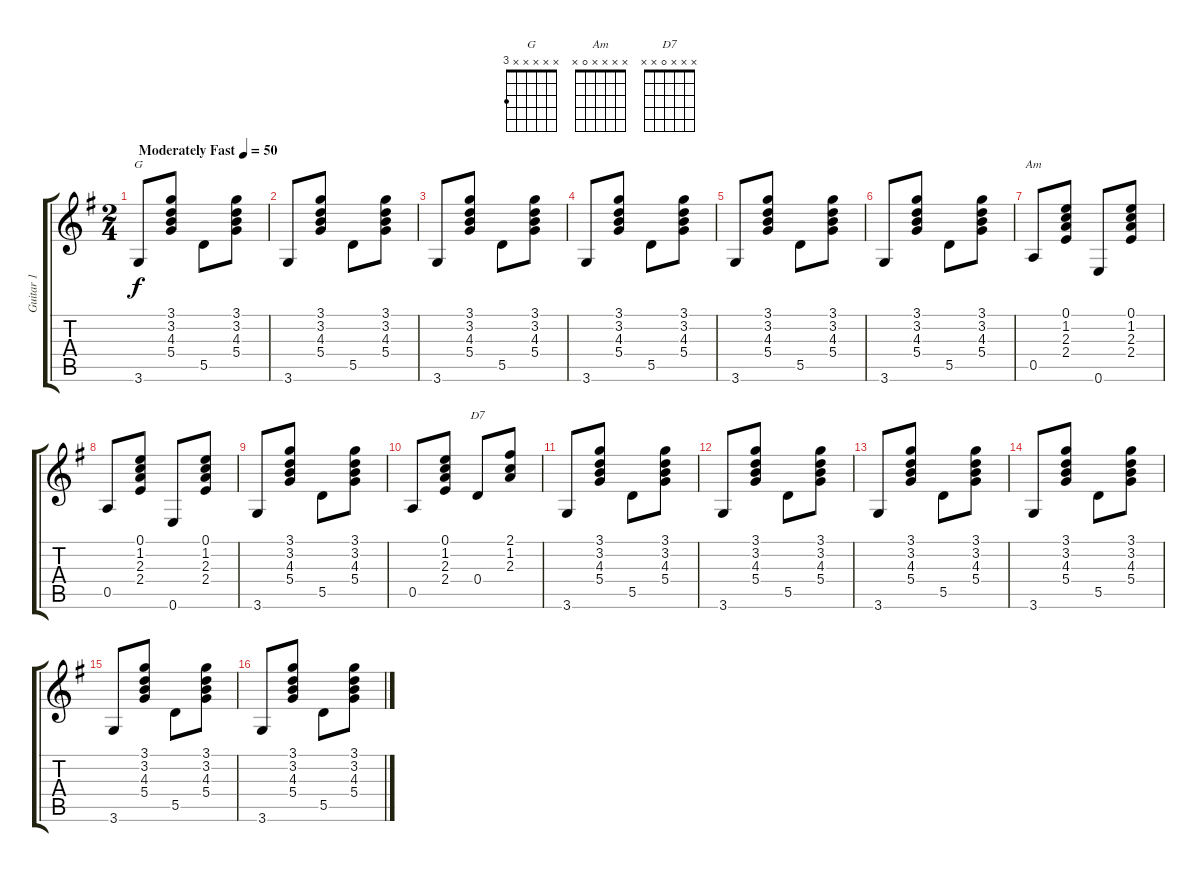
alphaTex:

\track ("Guitar 1" "Guitar 1") {instrument acousticguitarsteel}
\staff {score tabs}
\tuning (E4 B3 G3 D3 A2 E2) {hide}
\chord ("G" x x x x x 3)
\chord ("Am" x x x x 0 x)
\chord ("D7" x x x 0 x x)
\ts (2 4)
\tempo (50 "Moderately Fast")
\clef g2
\ks g
3.6.8{ch "G" dy f instrument acousticguitarsteel} (3.1 3.2 4.3 5.4).8 5.5.8 (3.1 3.2 4.3 5.4).8 |
3.6.8 (3.1 3.2 4.3 5.4).8 5.5.8 (3.1 3.2 4.3 5.4).8 |
3.6.8 (3.1 3.2 4.3 5.4).8 5.5.8 (3.1 3.2 4.3 5.4).8 |
3.6.8 (3.1 3.2 4.3 5.4).8 5.5.8 (3.1 3.2 4.3 5.4).8 |
3.6.8 (3.1 3.2 4.3 5.4).8 5.5.8 (3.1 3.2 4.3 5.4).8 |
3.6.8 (3.1 3.2 4.3 5.4).8 5.5.8 (3.1 3.2 4.3 5.4).8 |
0.5.8{ch "Am"} (0.1 1.2 2.3 2.4).8 0.6.8 (0.1 1.2 2.3 2.4).8 |
0.5.8 (0.1 1.2 2.3 2.4).8 0.6.8 (0.1 1.2 2.3 2.4).8 |
3.6.8 (3.1 3.2 4.3 5.4).8 5.5.8 (3.1 3.2 4.3 5.4).8 |
0.5.8 (0.1 1.2 2.3 2.4).8 0.4.8{ch "D7"} (2.1 1.2 2.3).8 |
3.6.8 (3.1 3.2 4.3 5.4).8 5.5.8 (3.1 3.2 4.3 5.4).8 |
3.6.8 (3.1 3.2 4.3 5.4).8 5.5.8 (3.1 3.2 4.3 5.4).8 |
3.6.8 (3.1 3.2 4.3 5.4).8 5.5.8 (3.1 3.2 4.3 5.4).8 |
3.6.8 (3.1 3.2 4.3 5.4).8 5.5.8 (3.1 3.2 4.3 5.4).8 |
3.6.8 (3.1 3.2 4.3 5.4).8 5.5.8 (3.1 3.2 4.3 5.4).8 |
3.6.8 (3.1 3.2 4.3 5.4).8 5.5.8 (3.1 3.2 4.3 5.4).8
